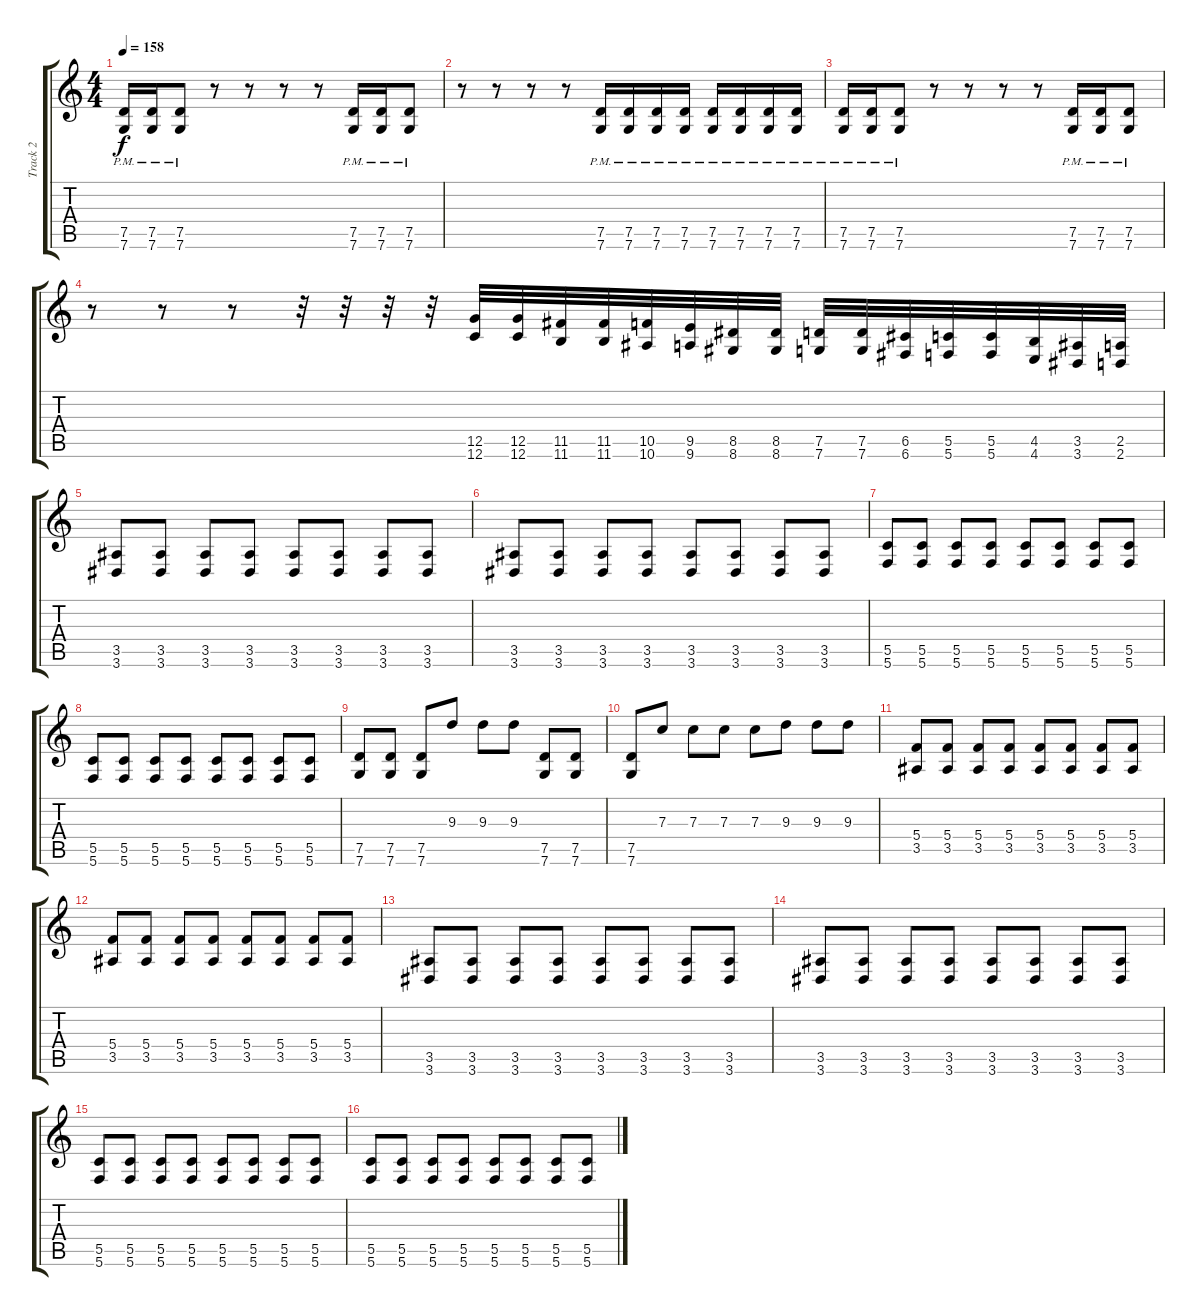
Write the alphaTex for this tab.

\track ("Track 2" "Track 2") {instrument distortionguitar}
\staff {score tabs}
\tuning (D4 A3 F3 C3 G2 C2) {hide}
\ts (4 4)
\tempo 158
\clef g2
\ks c
(7.5{pm} 7.6{pm}).16{dy f} (7.5{pm} 7.6{pm}).16 (7.5{pm} 7.6{pm}).8 r.8 r.8 r.8 r.8 (7.5{pm} 7.6{pm}).16 (7.5{pm} 7.6{pm}).16 (7.5{pm} 7.6{pm}).8 |
r.8 r.8 r.8 r.8 (7.5{pm} 7.6{pm}).16 (7.5{pm} 7.6{pm}).16 (7.5{pm} 7.6{pm}).16 (7.5{pm} 7.6{pm}).16 (7.5{pm} 7.6{pm}).16 (7.5{pm} 7.6{pm}).16 (7.5{pm} 7.6{pm}).16 (7.5{pm} 7.6{pm}).16 |
(7.5{pm} 7.6{pm}).16 (7.5{pm} 7.6{pm}).16 (7.5{pm} 7.6{pm}).8 r.8 r.8 r.8 r.8 (7.5{pm} 7.6{pm}).16 (7.5{pm} 7.6{pm}).16 (7.5{pm} 7.6{pm}).8 |
r.8 r.8 r.8 r.32 r.32 r.32 r.32 (12.5 12.6).32 (12.5 12.6).32 (11.5 11.6).32 (11.5 11.6).32 (10.5 10.6).32 (9.5 9.6).32 (8.5 8.6).32 (8.5 8.6).32 (7.5 7.6).32 (7.5 7.6).32 (6.5 6.6).32 (5.5 5.6).32 (5.5 5.6).32 (4.5 4.6).32 (3.5 3.6).32 (2.5 2.6).32 |
(3.5 3.6).8 (3.5 3.6).8 (3.5 3.6).8 (3.5 3.6).8 (3.5 3.6).8 (3.5 3.6).8 (3.5 3.6).8 (3.5 3.6).8 |
(3.5 3.6).8 (3.5 3.6).8 (3.5 3.6).8 (3.5 3.6).8 (3.5 3.6).8 (3.5 3.6).8 (3.5 3.6).8 (3.5 3.6).8 |
(5.5 5.6).8 (5.5 5.6).8 (5.5 5.6).8 (5.5 5.6).8 (5.5 5.6).8 (5.5 5.6).8 (5.5 5.6).8 (5.5 5.6).8 |
(5.5 5.6).8 (5.5 5.6).8 (5.5 5.6).8 (5.5 5.6).8 (5.5 5.6).8 (5.5 5.6).8 (5.5 5.6).8 (5.5 5.6).8 |
(7.5 7.6).8 (7.5 7.6).8 (7.5 7.6).8 9.3.8 9.3.8 9.3.8 (7.5 7.6).8 (7.5 7.6).8 |
(7.5 7.6).8 7.3.8 7.3.8 7.3.8 7.3.8 9.3.8 9.3.8 9.3.8 |
(5.4 3.5).8 (5.4 3.5).8 (5.4 3.5).8 (5.4 3.5).8 (5.4 3.5).8 (5.4 3.5).8 (5.4 3.5).8 (5.4 3.5).8 |
(5.4 3.5).8 (5.4 3.5).8 (5.4 3.5).8 (5.4 3.5).8 (5.4 3.5).8 (5.4 3.5).8 (5.4 3.5).8 (5.4 3.5).8 |
(3.5 3.6).8 (3.5 3.6).8 (3.5 3.6).8 (3.5 3.6).8 (3.5 3.6).8 (3.5 3.6).8 (3.5 3.6).8 (3.5 3.6).8 |
(3.5 3.6).8 (3.5 3.6).8 (3.5 3.6).8 (3.5 3.6).8 (3.5 3.6).8 (3.5 3.6).8 (3.5 3.6).8 (3.5 3.6).8 |
(5.5 5.6).8 (5.5 5.6).8 (5.5 5.6).8 (5.5 5.6).8 (5.5 5.6).8 (5.5 5.6).8 (5.5 5.6).8 (5.5 5.6).8 |
(5.5 5.6).8 (5.5 5.6).8 (5.5 5.6).8 (5.5 5.6).8 (5.5 5.6).8 (5.5 5.6).8 (5.5 5.6).8 (5.5 5.6).8
